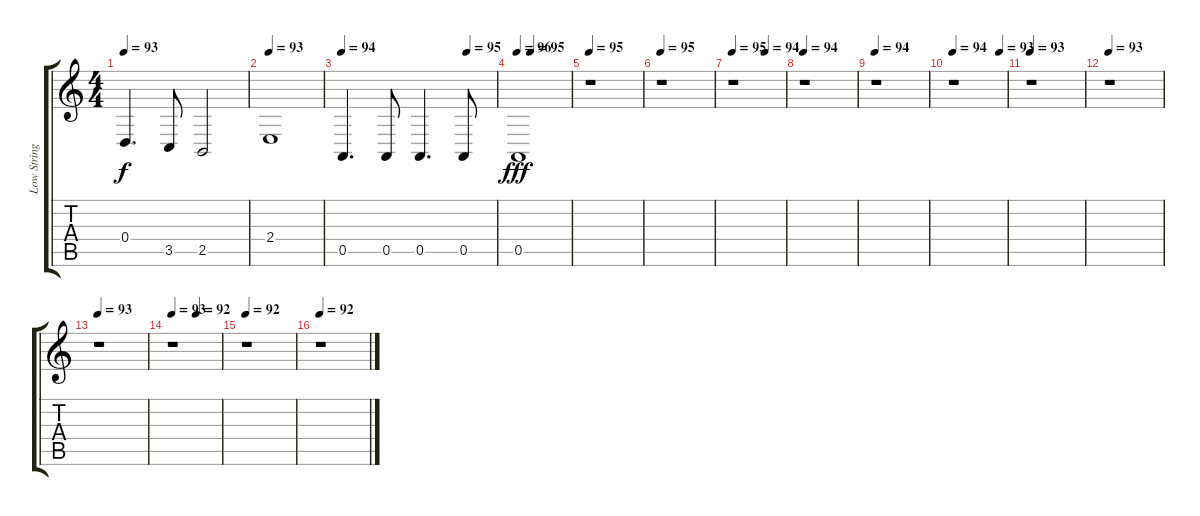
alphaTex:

\track ("Low Strings" "Low String") {instrument stringensemble1}
\staff {score tabs}
\tuning (E4 B3 G3 D3 A2 E2) {hide}
\ts (4 4)
\tempo 93
\clef g2
\ks c
0.4.4{d dy f} 3.5.8 2.5.2 |
\tempo 93
2.4.1 |
\tempo 94
\tempo (95 0.8125)
0.5.4{d} 0.5.8 0.5.4{d} 0.5.8 |
\tempo 96
\tempo (95 0.25)
0.5.1{dy fff} |
\tempo 95
r.1 |
\tempo 95
r.1 |
\tempo 95
\tempo (94 0.625)
r.1 |
\tempo 94
r.1 |
\tempo 94
r.1 |
\tempo 94
\tempo (93 0.875)
r.1 |
\tempo 93
r.1 |
\tempo 93
r.1 |
\tempo 93
r.1 |
\tempo 93
\tempo (92 0.5)
r.1 |
\tempo 92
r.1 |
\tempo 92
r.1
